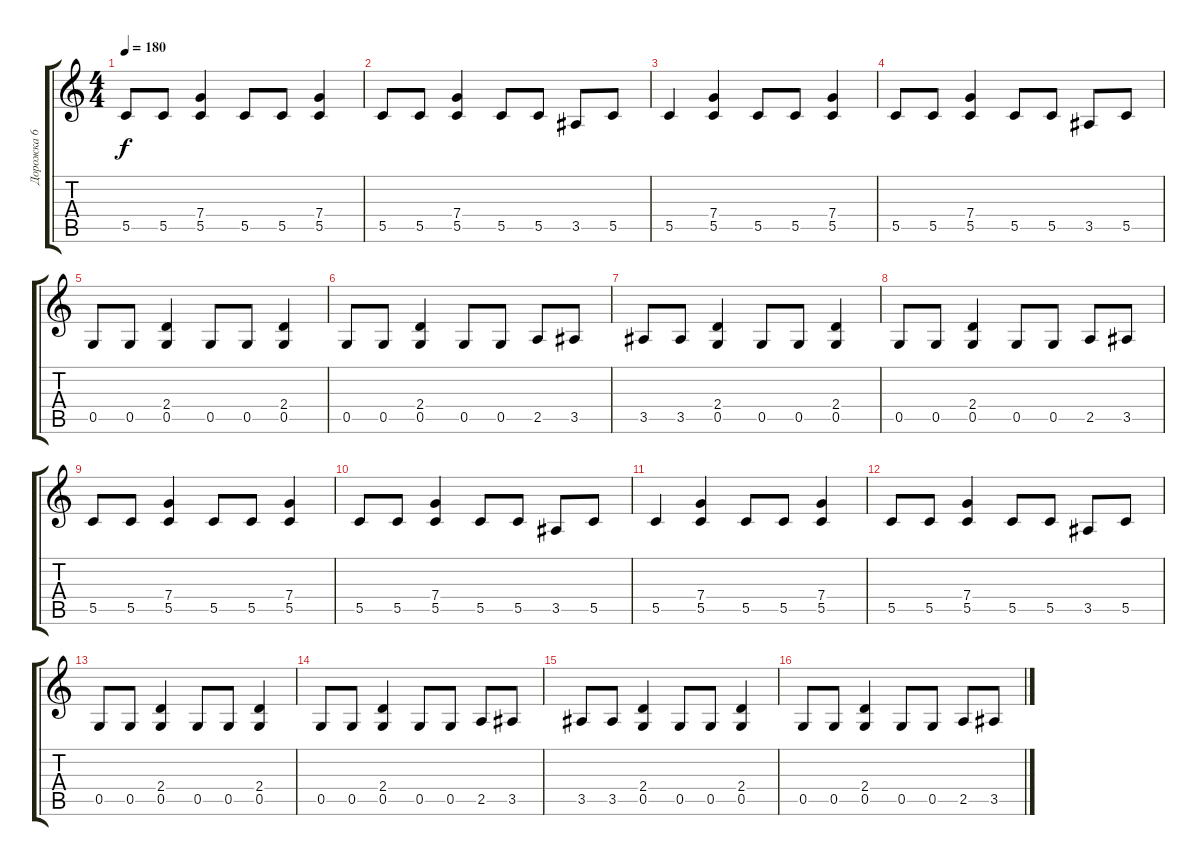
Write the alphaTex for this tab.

\track ("Дорожка 6" "Дорожка 6") {instrument distortionguitar}
\staff {score tabs}
\tuning (D4 A3 F3 C3 G2 D2) {hide}
\ts (4 4)
\tempo 180
\clef g2
\ks c
5.5.8{dy f} 5.5.8 (7.4 5.5).4 5.5.8 5.5.8 (7.4 5.5).4 |
5.5.8 5.5.8 (7.4 5.5).4 5.5.8 5.5.8 3.5.8 5.5.8 |
5.5.4 (7.4 5.5).4 5.5.8 5.5.8 (7.4 5.5).4 |
5.5.8 5.5.8 (7.4 5.5).4 5.5.8 5.5.8 3.5.8 5.5.8 |
0.5.8 0.5.8 (2.4 0.5).4 0.5.8 0.5.8 (2.4 0.5).4 |
0.5.8 0.5.8 (2.4 0.5).4 0.5.8 0.5.8 2.5.8 3.5.8 |
3.5.8 3.5.8 (2.4 0.5).4 0.5.8 0.5.8 (2.4 0.5).4 |
0.5.8 0.5.8 (2.4 0.5).4 0.5.8 0.5.8 2.5.8 3.5.8 |
5.5.8 5.5.8 (7.4 5.5).4 5.5.8 5.5.8 (7.4 5.5).4 |
5.5.8 5.5.8 (7.4 5.5).4 5.5.8 5.5.8 3.5.8 5.5.8 |
5.5.4 (7.4 5.5).4 5.5.8 5.5.8 (7.4 5.5).4 |
5.5.8 5.5.8 (7.4 5.5).4 5.5.8 5.5.8 3.5.8 5.5.8 |
0.5.8 0.5.8 (2.4 0.5).4 0.5.8 0.5.8 (2.4 0.5).4 |
0.5.8 0.5.8 (2.4 0.5).4 0.5.8 0.5.8 2.5.8 3.5.8 |
3.5.8 3.5.8 (2.4 0.5).4 0.5.8 0.5.8 (2.4 0.5).4 |
0.5.8 0.5.8 (2.4 0.5).4 0.5.8 0.5.8 2.5.8 3.5.8
